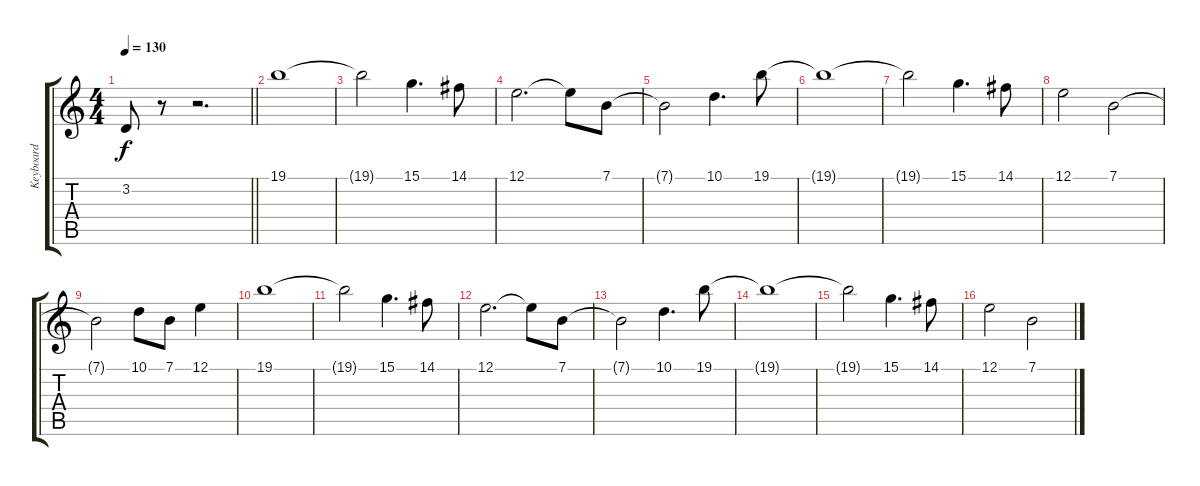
\track ("Keyboard" "Keyboard") {instrument fx4atmosphere}
\staff {score tabs}
\tuning (E4 B3 G3 D3 A2 E2) {hide}
\ts (4 4)
\tempo 130
\clef g2
\barLineRight lightlight
\ks c
3.2.8{dy f} r.8 r.2{d} |
\section ("" "")
19.1.1 |
19.1{t}.2 15.1.4{d} 14.1.8 |
12.1.2{d} 12.1{t}.8 7.1.8 |
7.1{t}.2 10.1.4{d} 19.1.8 |
19.1{t}.1 |
19.1{t}.2 15.1.4{d} 14.1.8 |
12.1.2 7.1.2 |
7.1{t}.2 10.1.8 7.1.8 12.1.4 |
19.1.1 |
19.1{t}.2 15.1.4{d} 14.1.8 |
12.1.2{d} 12.1{t}.8 7.1.8 |
7.1{t}.2 10.1.4{d} 19.1.8 |
19.1{t}.1 |
19.1{t}.2 15.1.4{d} 14.1.8 |
12.1.2 7.1.2
